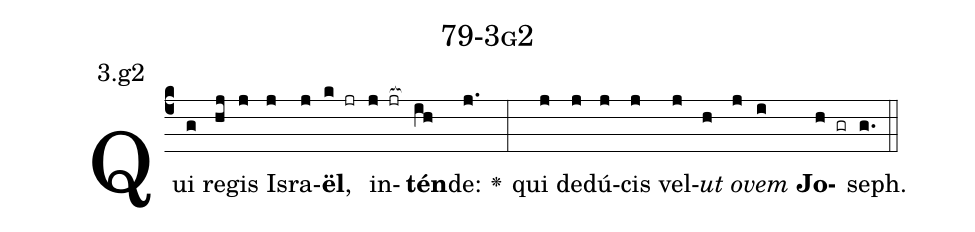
name: 79-3g2;
annotation: 3.g2;
%%
(c4)Qui(g) re(hj)gis(j) Is(j)ra(j)<b>ël</b>,(k jr) in(j jr[ocb:1{])<b>tén</b>(ih[ocb:0}])de:(j.) <v>\greheightstar</v>(:) qui(j) de(j)dú(j)cis(j) vel(j)<i>ut</i>(h) <i>o</i>(j)<i>vem</i>(i) <b>Jo</b>(h gr)seph.(g.) (::)


%E(j) u(h) o(j) u(i) a(h) e.(g.) (::)
